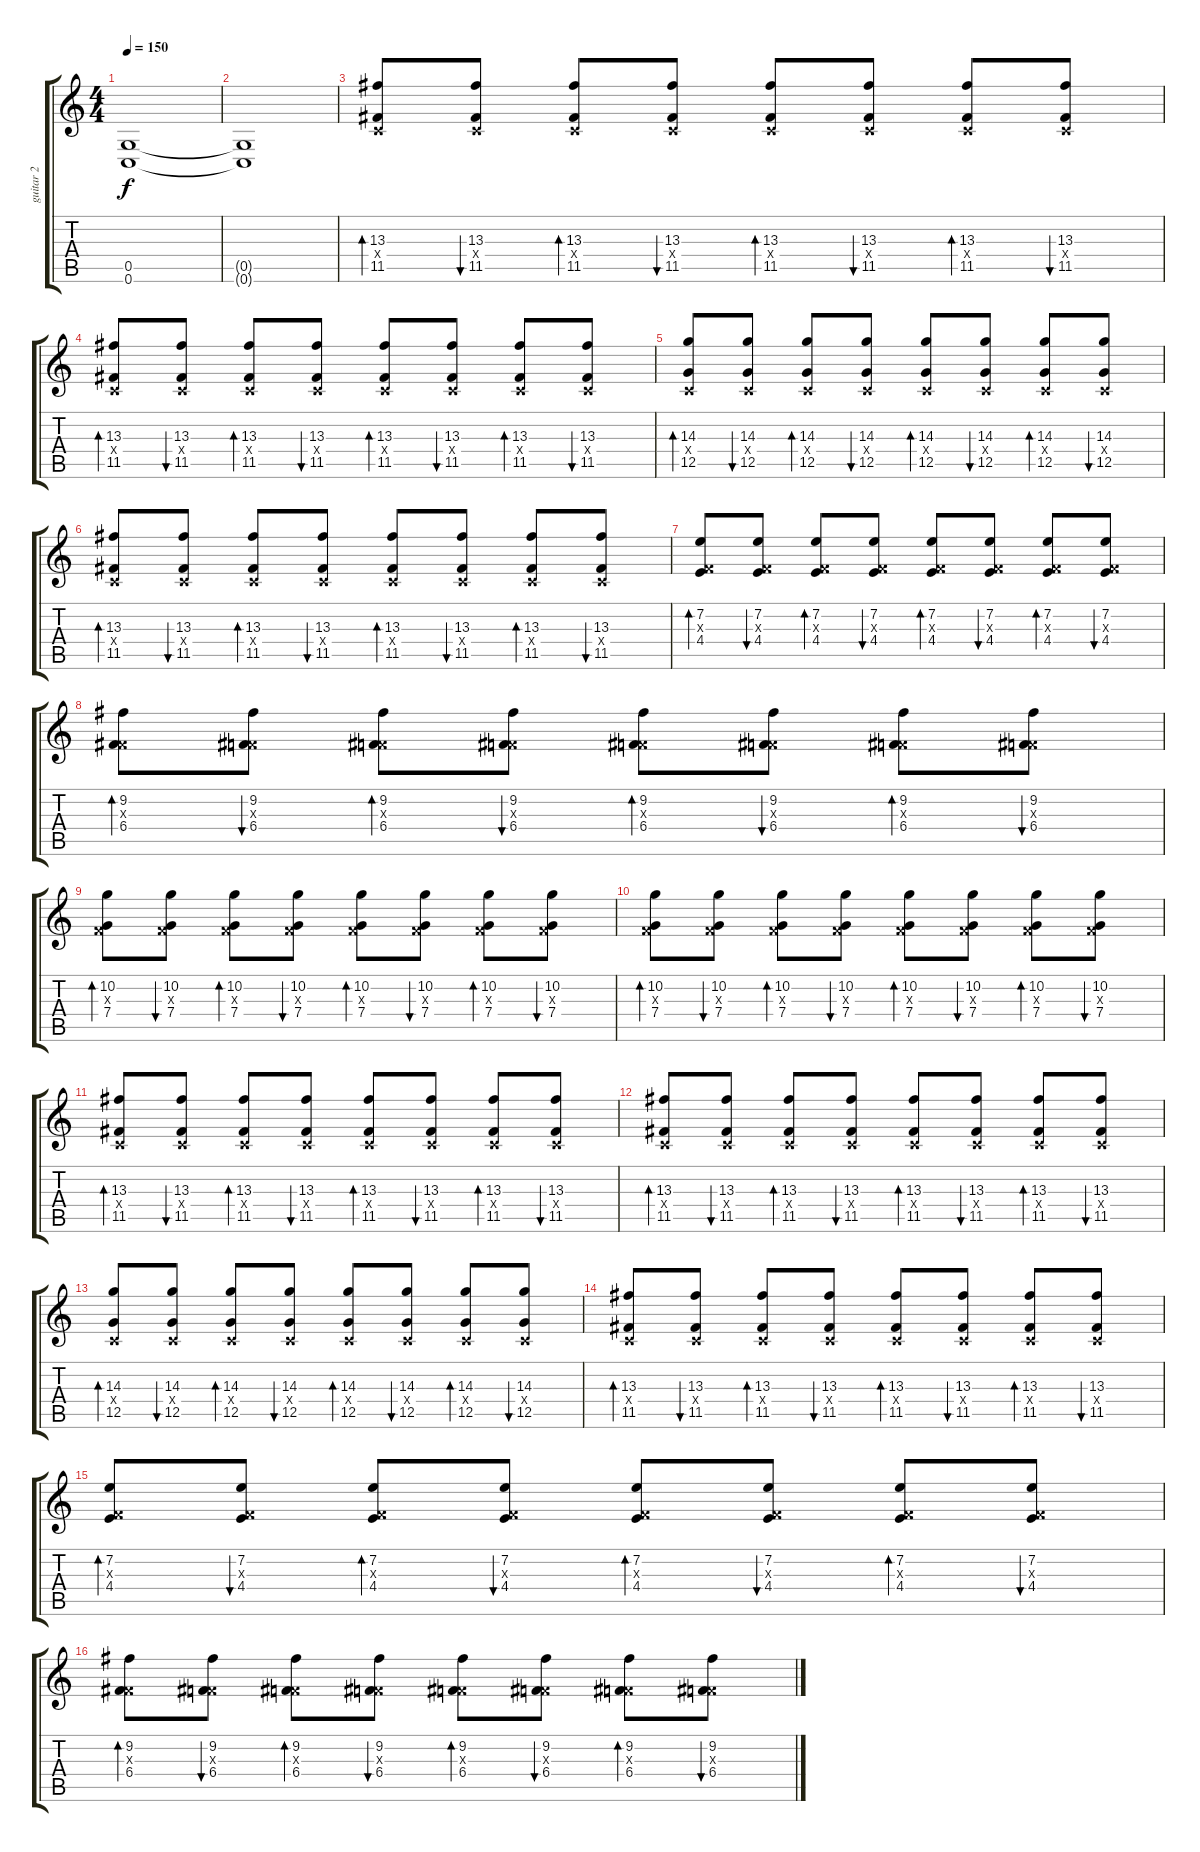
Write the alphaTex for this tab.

\track ("guitar 2" "guitar 2") {instrument distortionguitar}
\staff {score tabs}
\tuning (D4 A3 F3 C3 G2 C2) {hide}
\ts (4 4)
\tempo 150
\clef g2
\ks c
(0.5 0.6).1{dy f} |
(0.5{t} 0.6{t}).1 |
(13.3 0.4{x} 11.5).8{bd 60 instrument distortionguitar} (13.3 0.4{x} 11.5).8{bu 60} (13.3 0.4{x} 11.5).8{bd 60} (13.3 0.4{x} 11.5).8{bu 60} (13.3 0.4{x} 11.5).8{bd 60} (13.3 0.4{x} 11.5).8{bu 60} (13.3 0.4{x} 11.5).8{bd 60} (13.3 0.4{x} 11.5).8{bu 60} |
(13.3 0.4{x} 11.5).8{bd 60 instrument distortionguitar} (13.3 0.4{x} 11.5).8{bu 60} (13.3 0.4{x} 11.5).8{bd 60} (13.3 0.4{x} 11.5).8{bu 60} (13.3 0.4{x} 11.5).8{bd 60} (13.3 0.4{x} 11.5).8{bu 60} (13.3 0.4{x} 11.5).8{bd 60} (13.3 0.4{x} 11.5).8{bu 60} |
(14.3 0.4{x} 12.5).8{bd 60 instrument distortionguitar} (14.3 0.4{x} 12.5).8{bu 60} (14.3 0.4{x} 12.5).8{bd 60} (14.3 0.4{x} 12.5).8{bu 60} (14.3 0.4{x} 12.5).8{bd 60} (14.3 0.4{x} 12.5).8{bu 60} (14.3 0.4{x} 12.5).8{bd 60} (14.3 0.4{x} 12.5).8{bu 60} |
(13.3 0.4{x} 11.5).8{bd 60 instrument distortionguitar} (13.3 0.4{x} 11.5).8{bu 60} (13.3 0.4{x} 11.5).8{bd 60} (13.3 0.4{x} 11.5).8{bu 60} (13.3 0.4{x} 11.5).8{bd 60} (13.3 0.4{x} 11.5).8{bu 60} (13.3 0.4{x} 11.5).8{bd 60} (13.3 0.4{x} 11.5).8{bu 60} |
(7.2 0.3{x} 4.4).8{bd 60} (7.2 0.3{x} 4.4).8{bu 60} (7.2 0.3{x} 4.4).8{bd 60} (7.2 0.3{x} 4.4).8{bu 60} (7.2 0.3{x} 4.4).8{bd 60} (7.2 0.3{x} 4.4).8{bu 60} (7.2 0.3{x} 4.4).8{bd 60} (7.2 0.3{x} 4.4).8{bu 60} |
(9.2 0.3{x} 6.4).8{bd 60} (9.2 0.3{x} 6.4).8{bu 60} (9.2 0.3{x} 6.4).8{bd 60} (9.2 0.3{x} 6.4).8{bu 60} (9.2 0.3{x} 6.4).8{bd 60} (9.2 0.3{x} 6.4).8{bu 60} (9.2 0.3{x} 6.4).8{bd 60} (9.2 0.3{x} 6.4).8{bu 60} |
(10.2 0.3{x} 7.4).8{bd 60} (10.2 0.3{x} 7.4).8{bu 60} (10.2 0.3{x} 7.4).8{bd 60} (10.2 0.3{x} 7.4).8{bu 60} (10.2 0.3{x} 7.4).8{bd 60} (10.2 0.3{x} 7.4).8{bu 60} (10.2 0.3{x} 7.4).8{bd 60} (10.2 0.3{x} 7.4).8{bu 60} |
(10.2 0.3{x} 7.4).8{bd 60} (10.2 0.3{x} 7.4).8{bu 60} (10.2 0.3{x} 7.4).8{bd 60} (10.2 0.3{x} 7.4).8{bu 60} (10.2 0.3{x} 7.4).8{bd 60} (10.2 0.3{x} 7.4).8{bu 60} (10.2 0.3{x} 7.4).8{bd 60} (10.2 0.3{x} 7.4).8{bu 60} |
(13.3 0.4{x} 11.5).8{bd 60 instrument distortionguitar} (13.3 0.4{x} 11.5).8{bu 60} (13.3 0.4{x} 11.5).8{bd 60} (13.3 0.4{x} 11.5).8{bu 60} (13.3 0.4{x} 11.5).8{bd 60} (13.3 0.4{x} 11.5).8{bu 60} (13.3 0.4{x} 11.5).8{bd 60} (13.3 0.4{x} 11.5).8{bu 60} |
(13.3 0.4{x} 11.5).8{bd 60 instrument distortionguitar} (13.3 0.4{x} 11.5).8{bu 60} (13.3 0.4{x} 11.5).8{bd 60} (13.3 0.4{x} 11.5).8{bu 60} (13.3 0.4{x} 11.5).8{bd 60} (13.3 0.4{x} 11.5).8{bu 60} (13.3 0.4{x} 11.5).8{bd 60} (13.3 0.4{x} 11.5).8{bu 60} |
(14.3 0.4{x} 12.5).8{bd 60 instrument distortionguitar} (14.3 0.4{x} 12.5).8{bu 60} (14.3 0.4{x} 12.5).8{bd 60} (14.3 0.4{x} 12.5).8{bu 60} (14.3 0.4{x} 12.5).8{bd 60} (14.3 0.4{x} 12.5).8{bu 60} (14.3 0.4{x} 12.5).8{bd 60} (14.3 0.4{x} 12.5).8{bu 60} |
(13.3 0.4{x} 11.5).8{bd 60 instrument distortionguitar} (13.3 0.4{x} 11.5).8{bu 60} (13.3 0.4{x} 11.5).8{bd 60} (13.3 0.4{x} 11.5).8{bu 60} (13.3 0.4{x} 11.5).8{bd 60} (13.3 0.4{x} 11.5).8{bu 60} (13.3 0.4{x} 11.5).8{bd 60} (13.3 0.4{x} 11.5).8{bu 60} |
(7.2 0.3{x} 4.4).8{bd 60} (7.2 0.3{x} 4.4).8{bu 60} (7.2 0.3{x} 4.4).8{bd 60} (7.2 0.3{x} 4.4).8{bu 60} (7.2 0.3{x} 4.4).8{bd 60} (7.2 0.3{x} 4.4).8{bu 60} (7.2 0.3{x} 4.4).8{bd 60} (7.2 0.3{x} 4.4).8{bu 60} |
(9.2 0.3{x} 6.4).8{bd 60} (9.2 0.3{x} 6.4).8{bu 60} (9.2 0.3{x} 6.4).8{bd 60} (9.2 0.3{x} 6.4).8{bu 60} (9.2 0.3{x} 6.4).8{bd 60} (9.2 0.3{x} 6.4).8{bu 60} (9.2 0.3{x} 6.4).8{bd 60} (9.2 0.3{x} 6.4).8{bu 60}
